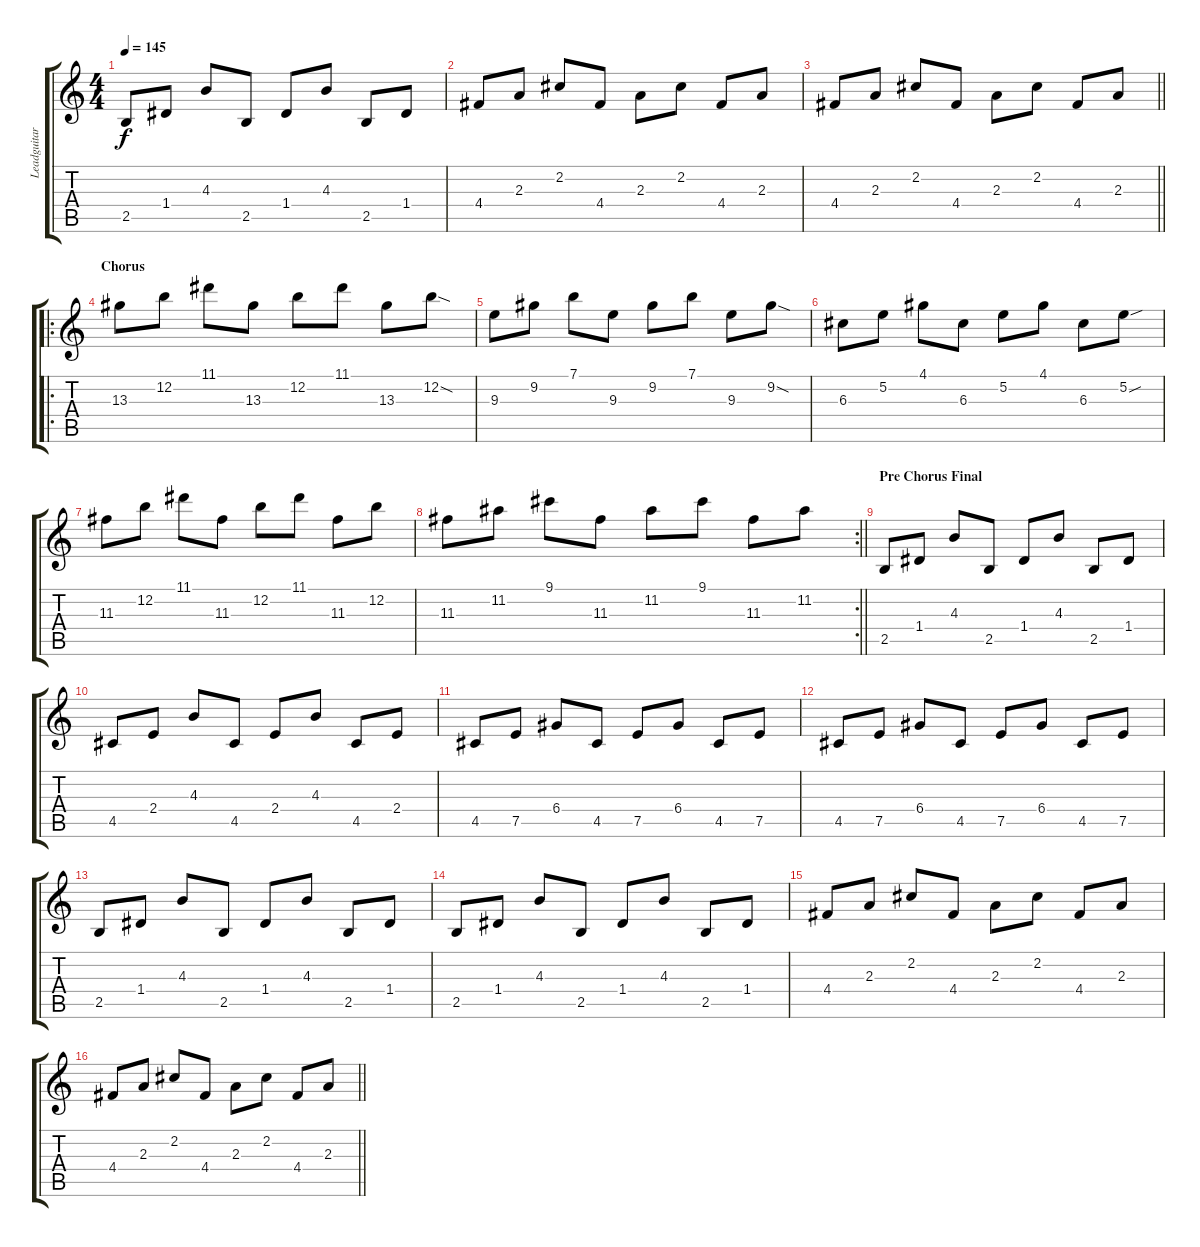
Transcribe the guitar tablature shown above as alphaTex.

\track ("Leadguitar" "Leadguitar") {instrument overdrivenguitar}
\staff {score tabs}
\tuning (E4 B3 G3 D3 A2 E2) {hide}
\ts (4 4)
\tempo 145
\clef g2
\ks c
2.5.8{dy f} 1.4.8 4.3.8 2.5.8 1.4.8 4.3.8 2.5.8 1.4.8 |
4.4.8 2.3.8 2.2.8 4.4.8 2.3.8 2.2.8 4.4.8 2.3.8 |
\barLineRight lightlight
4.4.8 2.3.8 2.2.8 4.4.8 2.3.8 2.2.8 4.4.8 2.3.8 |
\ro
\section ("" "Chorus")
13.3.8 12.2.8 11.1.8 13.3.8 12.2.8 11.1.8 13.3.8 12.2{sod}.8 |
9.3.8 9.2.8 7.1.8 9.3.8 9.2.8 7.1.8 9.3.8 9.2{sod}.8 |
6.3.8 5.2.8 4.1.8 6.3.8 5.2.8 4.1.8 6.3.8 5.2{sou}.8 |
11.3.8 12.2.8 11.1.8 11.3.8 12.2.8 11.1.8 11.3.8 12.2.8 |
\rc 2
\barLineRight lightlight
11.3.8 11.2.8 9.1.8 11.3.8 11.2.8 9.1.8 11.3.8 11.2.8 |
\section ("" "Pre Chorus Final")
2.5.8 1.4.8 4.3.8 2.5.8 1.4.8 4.3.8 2.5.8 1.4.8 |
4.5.8 2.4.8 4.3.8 4.5.8 2.4.8 4.3.8 4.5.8 2.4.8 |
4.5.8 7.5.8 6.4.8 4.5.8 7.5.8 6.4.8 4.5.8 7.5.8 |
4.5.8 7.5.8 6.4.8 4.5.8 7.5.8 6.4.8 4.5.8 7.5.8 |
2.5.8 1.4.8 4.3.8 2.5.8 1.4.8 4.3.8 2.5.8 1.4.8 |
2.5.8 1.4.8 4.3.8 2.5.8 1.4.8 4.3.8 2.5.8 1.4.8 |
4.4.8 2.3.8 2.2.8 4.4.8 2.3.8 2.2.8 4.4.8 2.3.8 |
\barLineRight lightlight
4.4.8 2.3.8 2.2.8 4.4.8 2.3.8 2.2.8 4.4.8 2.3.8
